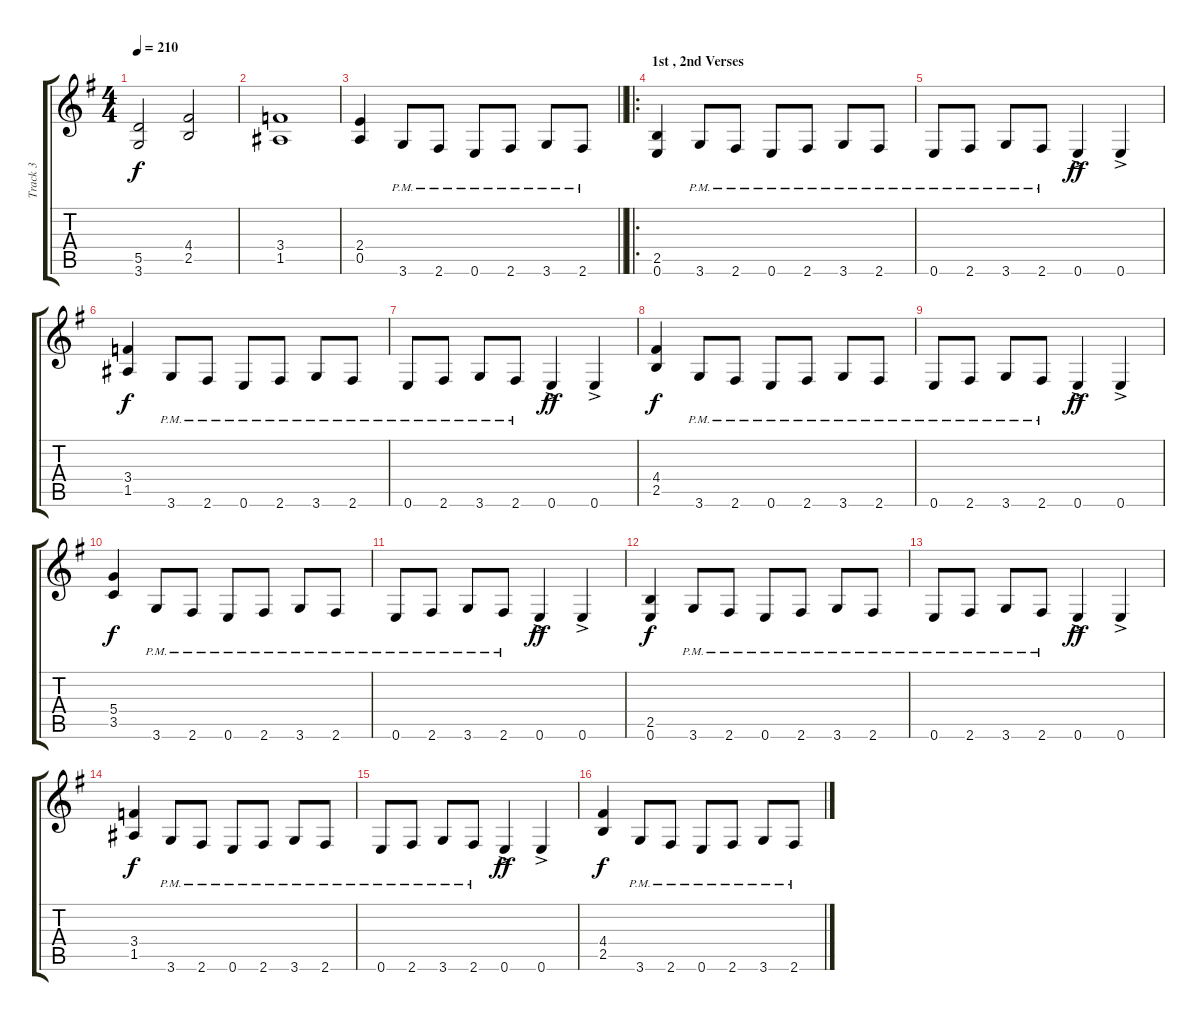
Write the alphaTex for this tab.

\track ("Track 3" "Track 3") {instrument distortionguitar}
\staff {score tabs}
\tuning (E4 B3 G3 D3 A2 E2) {hide}
\ts (4 4)
\tempo 210
\clef g2
\ks g
(5.5 3.6).2{dy f} (4.4 2.5).2 |
(3.4 1.5).1 |
\barLineRight lightlight
(2.4 0.5).4 3.6{pm}.8 2.6{pm}.8 0.6{pm}.8 2.6{pm}.8 3.6{pm}.8 2.6{pm}.8 |
\ro
\section ("" "1st , 2nd Verses")
(2.5 0.6).4 3.6{pm}.8 2.6{pm}.8 0.6{pm}.8 2.6{pm}.8 3.6{pm}.8 2.6{pm}.8 |
0.6{pm}.8 2.6{pm}.8 3.6{pm}.8 2.6{pm}.8 0.6{ac}.4{dy ff} 0.6{ac}.4 |
(3.4 1.5).4{dy f} 3.6{pm}.8 2.6{pm}.8 0.6{pm}.8 2.6{pm}.8 3.6{pm}.8 2.6{pm}.8 |
0.6{pm}.8 2.6{pm}.8 3.6{pm}.8 2.6{pm}.8 0.6{ac}.4{dy ff} 0.6{ac}.4 |
(4.4 2.5).4{dy f} 3.6{pm}.8 2.6{pm}.8 0.6{pm}.8 2.6{pm}.8 3.6{pm}.8 2.6{pm}.8 |
0.6{pm}.8 2.6{pm}.8 3.6{pm}.8 2.6{pm}.8 0.6{ac}.4{dy ff} 0.6{ac}.4 |
(5.4 3.5).4{dy f} 3.6{pm}.8 2.6{pm}.8 0.6{pm}.8 2.6{pm}.8 3.6{pm}.8 2.6{pm}.8 |
0.6{pm}.8 2.6{pm}.8 3.6{pm}.8 2.6{pm}.8 0.6{ac}.4{dy ff} 0.6{ac}.4 |
(2.5 0.6).4{dy f} 3.6{pm}.8 2.6{pm}.8 0.6{pm}.8 2.6{pm}.8 3.6{pm}.8 2.6{pm}.8 |
0.6{pm}.8 2.6{pm}.8 3.6{pm}.8 2.6{pm}.8 0.6{ac}.4{dy ff} 0.6{ac}.4 |
(3.4 1.5).4{dy f} 3.6{pm}.8 2.6{pm}.8 0.6{pm}.8 2.6{pm}.8 3.6{pm}.8 2.6{pm}.8 |
0.6{pm}.8 2.6{pm}.8 3.6{pm}.8 2.6{pm}.8 0.6{ac}.4{dy ff} 0.6{ac}.4 |
(4.4 2.5).4{dy f} 3.6{pm}.8 2.6{pm}.8 0.6{pm}.8 2.6{pm}.8 3.6{pm}.8 2.6{pm}.8
